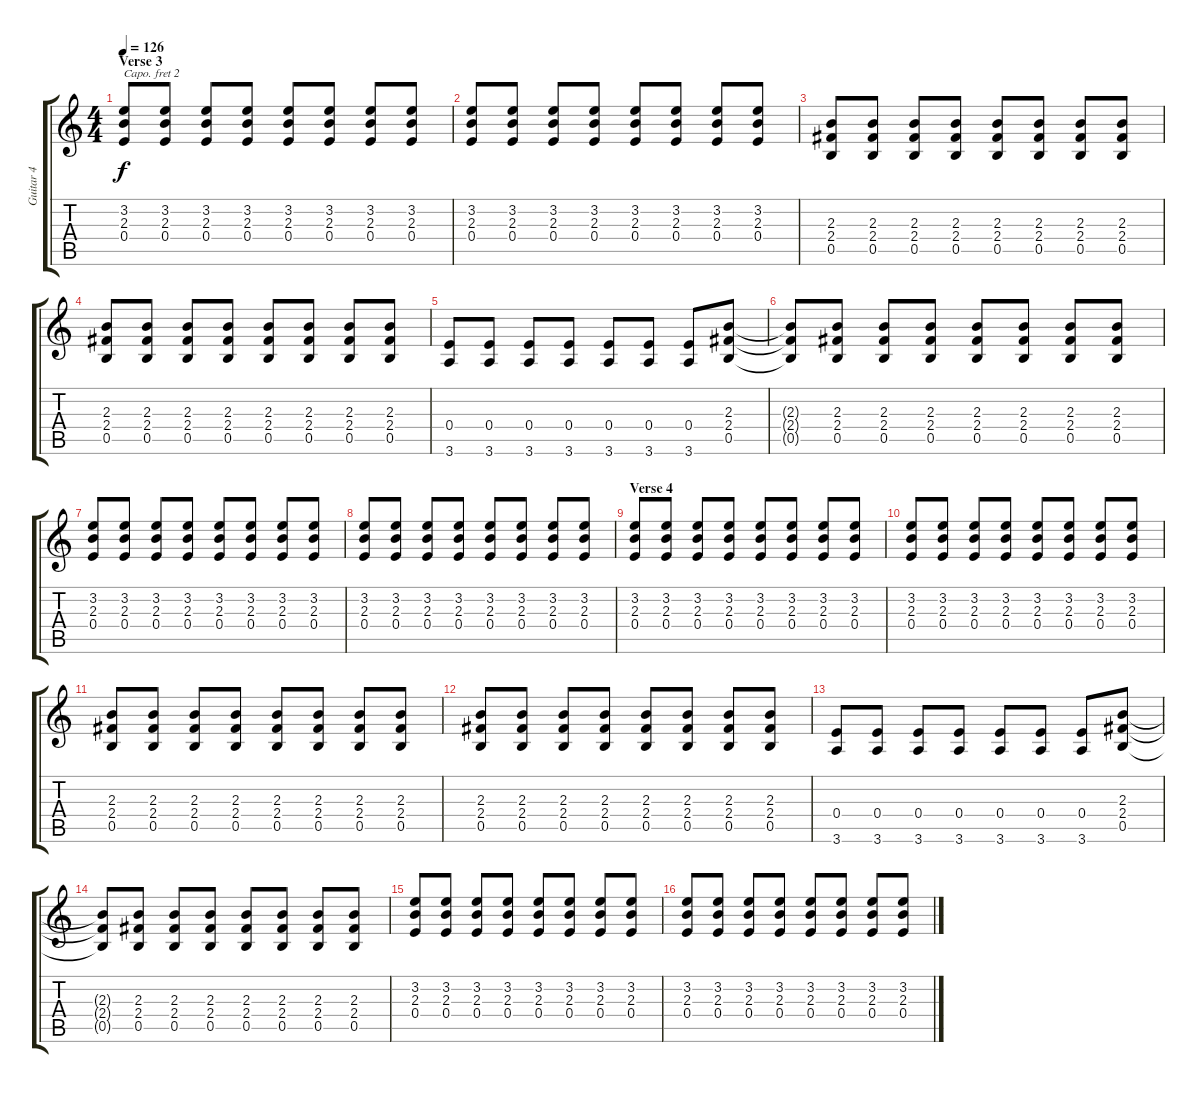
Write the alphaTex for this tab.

\track ("Guitar 4" "Guitar 4") {instrument distortionguitar}
\staff {score tabs}
\capo 2
\tuning (E4 B3 G3 D3 A2 E2) {hide}
\ts (4 4)
\section ("" "Verse 3")
\tempo 126
\clef g2
\ks c
(3.2 2.3 0.4).8{dy f} (3.2 2.3 0.4).8 (3.2 2.3 0.4).8 (3.2 2.3 0.4).8 (3.2 2.3 0.4).8 (3.2 2.3 0.4).8 (3.2 2.3 0.4).8 (3.2 2.3 0.4).8 |
(3.2 2.3 0.4).8 (3.2 2.3 0.4).8 (3.2 2.3 0.4).8 (3.2 2.3 0.4).8 (3.2 2.3 0.4).8 (3.2 2.3 0.4).8 (3.2 2.3 0.4).8 (3.2 2.3 0.4).8 |
(2.3 2.4 0.5).8 (2.3 2.4 0.5).8 (2.3 2.4 0.5).8 (2.3 2.4 0.5).8 (2.3 2.4 0.5).8 (2.3 2.4 0.5).8 (2.3 2.4 0.5).8 (2.3 2.4 0.5).8 |
(2.3 2.4 0.5).8 (2.3 2.4 0.5).8 (2.3 2.4 0.5).8 (2.3 2.4 0.5).8 (2.3 2.4 0.5).8 (2.3 2.4 0.5).8 (2.3 2.4 0.5).8 (2.3 2.4 0.5).8 |
(0.4 3.6).8 (0.4 3.6).8 (0.4 3.6).8 (0.4 3.6).8 (0.4 3.6).8 (0.4 3.6).8 (0.4 3.6).8 (2.3 2.4 0.5).8 |
(2.3{t} 2.4{t} 0.5{t}).8 (2.3 2.4 0.5).8 (2.3 2.4 0.5).8 (2.3 2.4 0.5).8 (2.3 2.4 0.5).8 (2.3 2.4 0.5).8 (2.3 2.4 0.5).8 (2.3 2.4 0.5).8 |
(3.2 2.3 0.4).8 (3.2 2.3 0.4).8 (3.2 2.3 0.4).8 (3.2 2.3 0.4).8 (3.2 2.3 0.4).8 (3.2 2.3 0.4).8 (3.2 2.3 0.4).8 (3.2 2.3 0.4).8 |
(3.2 2.3 0.4).8 (3.2 2.3 0.4).8 (3.2 2.3 0.4).8 (3.2 2.3 0.4).8 (3.2 2.3 0.4).8 (3.2 2.3 0.4).8 (3.2 2.3 0.4).8 (3.2 2.3 0.4).8 |
\section ("" "Verse 4")
(3.2 2.3 0.4).8 (3.2 2.3 0.4).8 (3.2 2.3 0.4).8 (3.2 2.3 0.4).8 (3.2 2.3 0.4).8 (3.2 2.3 0.4).8 (3.2 2.3 0.4).8 (3.2 2.3 0.4).8 |
(3.2 2.3 0.4).8 (3.2 2.3 0.4).8 (3.2 2.3 0.4).8 (3.2 2.3 0.4).8 (3.2 2.3 0.4).8 (3.2 2.3 0.4).8 (3.2 2.3 0.4).8 (3.2 2.3 0.4).8 |
(2.3 2.4 0.5).8 (2.3 2.4 0.5).8 (2.3 2.4 0.5).8 (2.3 2.4 0.5).8 (2.3 2.4 0.5).8 (2.3 2.4 0.5).8 (2.3 2.4 0.5).8 (2.3 2.4 0.5).8 |
(2.3 2.4 0.5).8 (2.3 2.4 0.5).8 (2.3 2.4 0.5).8 (2.3 2.4 0.5).8 (2.3 2.4 0.5).8 (2.3 2.4 0.5).8 (2.3 2.4 0.5).8 (2.3 2.4 0.5).8 |
(0.4 3.6).8 (0.4 3.6).8 (0.4 3.6).8 (0.4 3.6).8 (0.4 3.6).8 (0.4 3.6).8 (0.4 3.6).8 (2.3 2.4 0.5).8 |
(2.3{t} 2.4{t} 0.5{t}).8 (2.3 2.4 0.5).8 (2.3 2.4 0.5).8 (2.3 2.4 0.5).8 (2.3 2.4 0.5).8 (2.3 2.4 0.5).8 (2.3 2.4 0.5).8 (2.3 2.4 0.5).8 |
(3.2 2.3 0.4).8 (3.2 2.3 0.4).8 (3.2 2.3 0.4).8 (3.2 2.3 0.4).8 (3.2 2.3 0.4).8 (3.2 2.3 0.4).8 (3.2 2.3 0.4).8 (3.2 2.3 0.4).8 |
(3.2 2.3 0.4).8 (3.2 2.3 0.4).8 (3.2 2.3 0.4).8 (3.2 2.3 0.4).8 (3.2 2.3 0.4).8 (3.2 2.3 0.4).8 (3.2 2.3 0.4).8 (3.2 2.3 0.4).8
